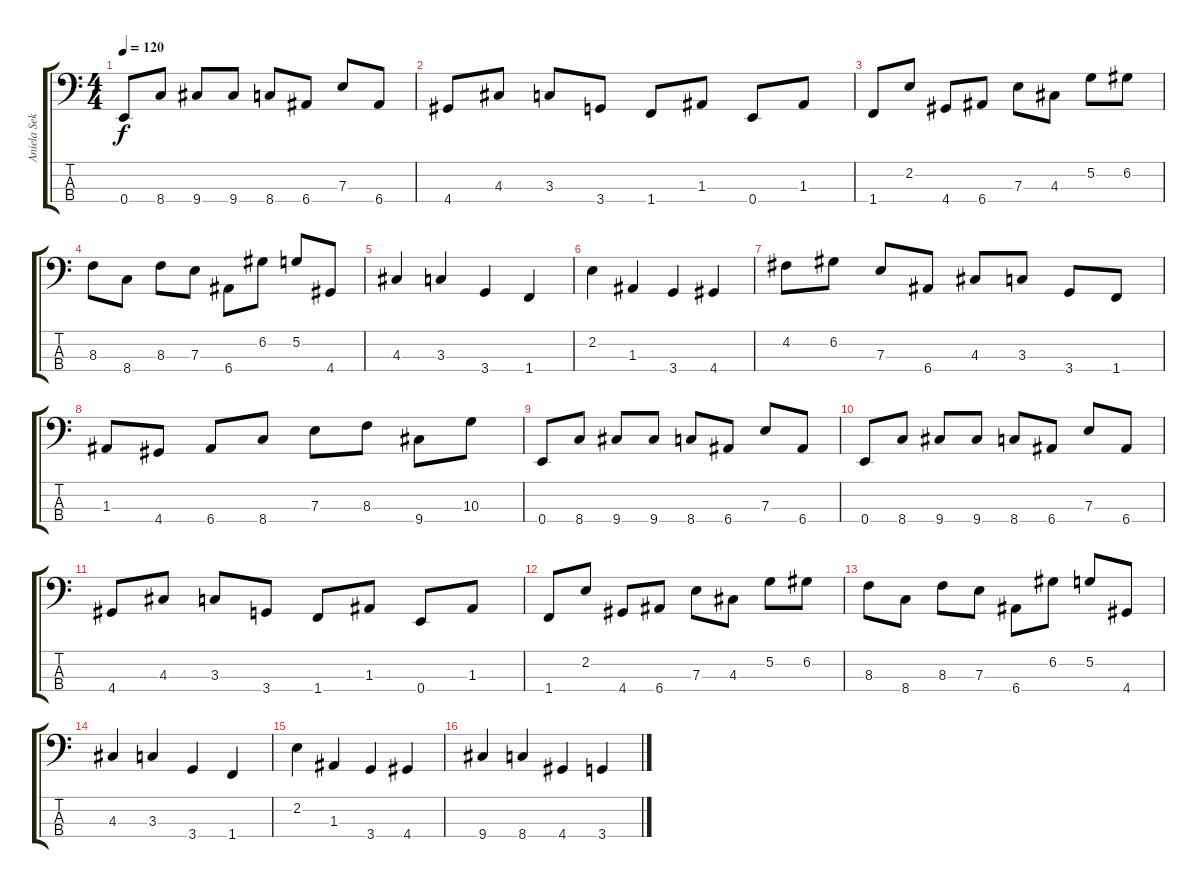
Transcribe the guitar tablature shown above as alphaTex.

\track ("Aniela Sekator" "Aniela Sek") {instrument electricbassfinger}
\staff {score tabs}
\tuning (G2 D2 A1 E1) {hide}
\ts (4 4)
\tempo 120
\clef f4
\ks c
0.4.8{dy f instrument electricbassfinger} 8.4.8 9.4.8 9.4.8 8.4.8 6.4.8 7.3.8 6.4.8 |
4.4.8 4.3.8 3.3.8 3.4.8 1.4.8 1.3.8 0.4.8 1.3.8 |
1.4.8 2.2.8 4.4.8 6.4.8 7.3.8 4.3.8 5.2.8 6.2.8 |
8.3.8 8.4.8 8.3.8 7.3.8 6.4.8 6.2.8 5.2.8 4.4.8 |
4.3.4 3.3.4 3.4.4 1.4.4 |
2.2.4 1.3.4 3.4.4 4.4.4 |
4.2.8 6.2.8 7.3.8 6.4.8 4.3.8 3.3.8 3.4.8 1.4.8 |
1.3.8 4.4.8 6.4.8 8.4.8 7.3.8 8.3.8 9.4.8 10.3.8 |
0.4.8 8.4.8 9.4.8 9.4.8 8.4.8 6.4.8 7.3.8 6.4.8 |
0.4.8 8.4.8 9.4.8 9.4.8 8.4.8 6.4.8 7.3.8 6.4.8 |
4.4.8 4.3.8 3.3.8 3.4.8 1.4.8 1.3.8 0.4.8 1.3.8 |
1.4.8 2.2.8 4.4.8 6.4.8 7.3.8 4.3.8 5.2.8 6.2.8 |
8.3.8 8.4.8 8.3.8 7.3.8 6.4.8 6.2.8 5.2.8 4.4.8 |
4.3.4 3.3.4 3.4.4 1.4.4 |
2.2.4 1.3.4 3.4.4 4.4.4 |
9.4.4 8.4.4 4.4.4 3.4.4
